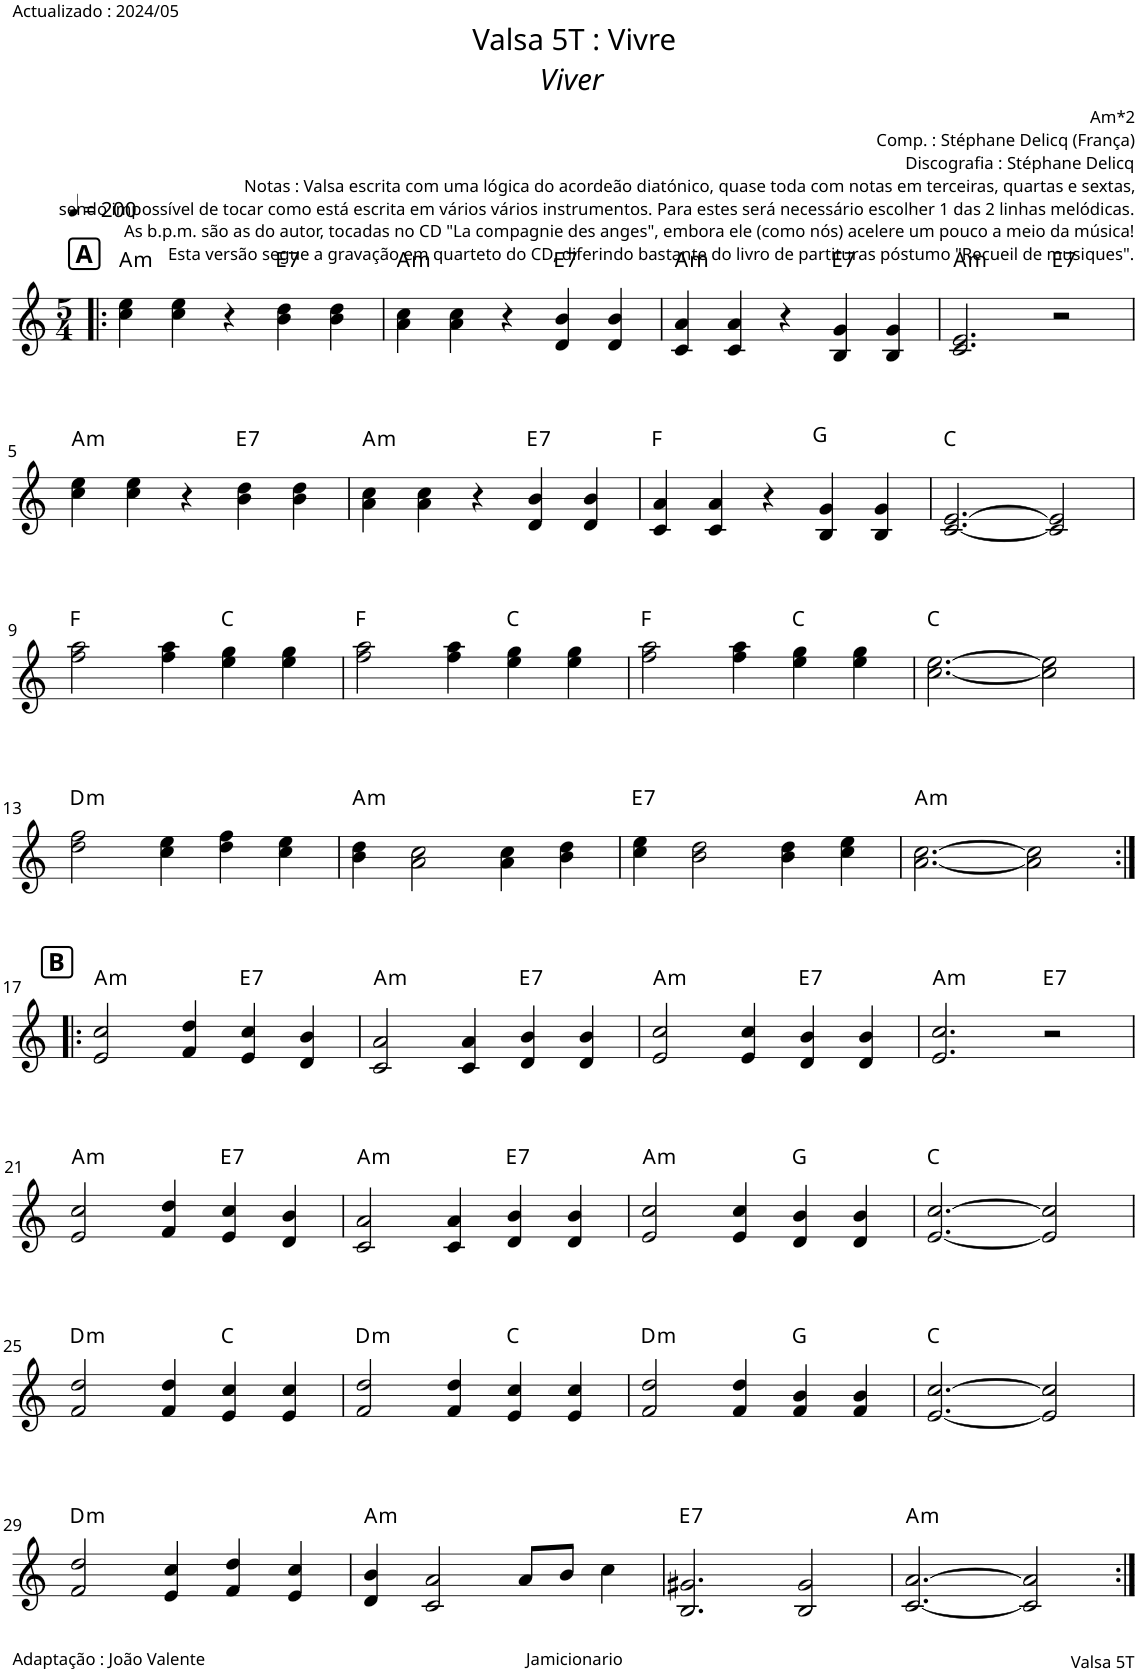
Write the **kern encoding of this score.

**kern	**harte
*part1	*part1
*staff1	*
*I"Piano	*
*I'Pno.	*
*clefG2	*
*k[]	*
*M5/4	*
*MM200	*
!!LO:REH:place=s1:a:B:cj:fs=12:t=A
=1!|:	=1!|:
!	!LO:H:kt=m
4cc\ 4ee\	A:min
4cc\ 4ee\	.
4r	.
!	!LO:H:kt=7
4b\ 4dd\	E:7
4b\ 4dd\	.
=2	=2
!	!LO:H:kt=m
4a\ 4cc\	A:min
4a\ 4cc\	.
4r	.
!	!LO:H:kt=7
4d/ 4b/	E:7
4d/ 4b/	.
=3	=3
!	!LO:H:kt=m
4c/ 4a/	A:min
4c/ 4a/	.
4r	.
!	!LO:H:kt=7
4B/ 4g/	E:7
4B/ 4g/	.
=4	=4
!	!LO:H:kt=m
2.c/ 2.e/	A:min
!	!LO:H:kt=7
2r	E:7
!!LO:LB:g=z
=5	=5
!	!LO:H:kt=m
4cc\ 4ee\	A:min
4cc\ 4ee\	.
4r	.
!	!LO:H:kt=7
4b\ 4dd\	E:7
4b\ 4dd\	.
=6	=6
!	!LO:H:kt=m
4a\ 4cc\	A:min
4a\ 4cc\	.
4r	.
!	!LO:H:kt=7
4d/ 4b/	E:7
4d/ 4b/	.
=7	=7
4c/ 4a/	F:maj
4c/ 4a/	.
4r	.
4B/ 4g/	G:maj
4B/ 4g/	.
=8	=8
[2.c/ [2.e/	C:maj
2c/] 2e/]	.
!!LO:LB:g=z
=9	=9
2ff\ 2aa\	F:maj
4ff\ 4aa\	.
4ee\ 4gg\	C:maj
4ee\ 4gg\	.
=10	=10
2ff\ 2aa\	F:maj
4ff\ 4aa\	.
4ee\ 4gg\	C:maj
4ee\ 4gg\	.
=11	=11
2ff\ 2aa\	F:maj
4ff\ 4aa\	.
4ee\ 4gg\	C:maj
4ee\ 4gg\	.
=12	=12
[2.cc\ [2.ee\	C:maj
2cc\] 2ee\]	.
!!LO:LB:g=z
=13	=13
!	!LO:H:kt=m
2dd\ 2ff\	D:min
4cc\ 4ee\	.
4dd\ 4ff\	.
4cc\ 4ee\	.
=14	=14
!	!LO:H:kt=m
4b\ 4dd\	A:min
2a\ 2cc\	.
4a\ 4cc\	.
4b\ 4dd\	.
=15	=15
!	!LO:H:kt=7
4cc\ 4ee\	E:7
2b\ 2dd\	.
4b\ 4dd\	.
4cc\ 4ee\	.
=16	=16
!	!LO:H:kt=m
[2.a\ [2.cc\	A:min
2a\] 2cc\]	.
!!LO:LB:g=z
!!LO:REH:place=s1:a:B:cj:fs=12:t=B
=17:|!|:	=17:|!|:
!	!LO:H:kt=m
2e/ 2cc/	A:min
4f/ 4dd/	.
!	!LO:H:kt=7
4e/ 4cc/	E:7
4d/ 4b/	.
=18	=18
!	!LO:H:kt=m
2c/ 2a/	A:min
4c/ 4a/	.
!	!LO:H:kt=7
4d/ 4b/	E:7
4d/ 4b/	.
=19	=19
!	!LO:H:kt=m
2e/ 2cc/	A:min
4e/ 4cc/	.
!	!LO:H:kt=7
4d/ 4b/	E:7
4d/ 4b/	.
=20	=20
!	!LO:H:kt=m
2.e/ 2.cc/	A:min
!	!LO:H:kt=7
2r	E:7
!!LO:LB:g=z
=21	=21
!	!LO:H:kt=m
2e/ 2cc/	A:min
4f/ 4dd/	.
!	!LO:H:kt=7
4e/ 4cc/	E:7
4d/ 4b/	.
=22	=22
!	!LO:H:kt=m
2c/ 2a/	A:min
4c/ 4a/	.
!	!LO:H:kt=7
4d/ 4b/	E:7
4d/ 4b/	.
=23	=23
!	!LO:H:kt=m
2e/ 2cc/	A:min
4e/ 4cc/	.
4d/ 4b/	G:maj
4d/ 4b/	.
=24	=24
[2.e/ [2.cc/	C:maj
2e/] 2cc/]	.
!!LO:LB:g=z
=25	=25
!	!LO:H:kt=m
2f/ 2dd/	D:min
4f/ 4dd/	.
4e/ 4cc/	C:maj
4e/ 4cc/	.
=26	=26
!	!LO:H:kt=m
2f/ 2dd/	D:min
4f/ 4dd/	.
4e/ 4cc/	C:maj
4e/ 4cc/	.
=27	=27
!	!LO:H:kt=m
2f/ 2dd/	D:min
4f/ 4dd/	.
4f/ 4b/	G:maj
4f/ 4b/	.
=28	=28
[2.e/ [2.cc/	C:maj
2e/] 2cc/]	.
!!LO:LB:g=z
=29	=29
!	!LO:H:kt=m
2f/ 2dd/	D:min
4e/ 4cc/	.
4f/ 4dd/	.
4e/ 4cc/	.
=30	=30
!	!LO:H:kt=m
4d/ 4b/	A:min
2c/ 2a/	.
8a/L	.
8b/J	.
4cc\	.
=31	=31
!	!LO:H:kt=7
2.B/ 2.g#X/	E:7
2B/ 2g#/	.
=32	=32
!	!LO:H:kt=m
[2.c/ [2.a/	A:min
2c/] 2a/]	.
=:|!	=:|!
*-	*-
